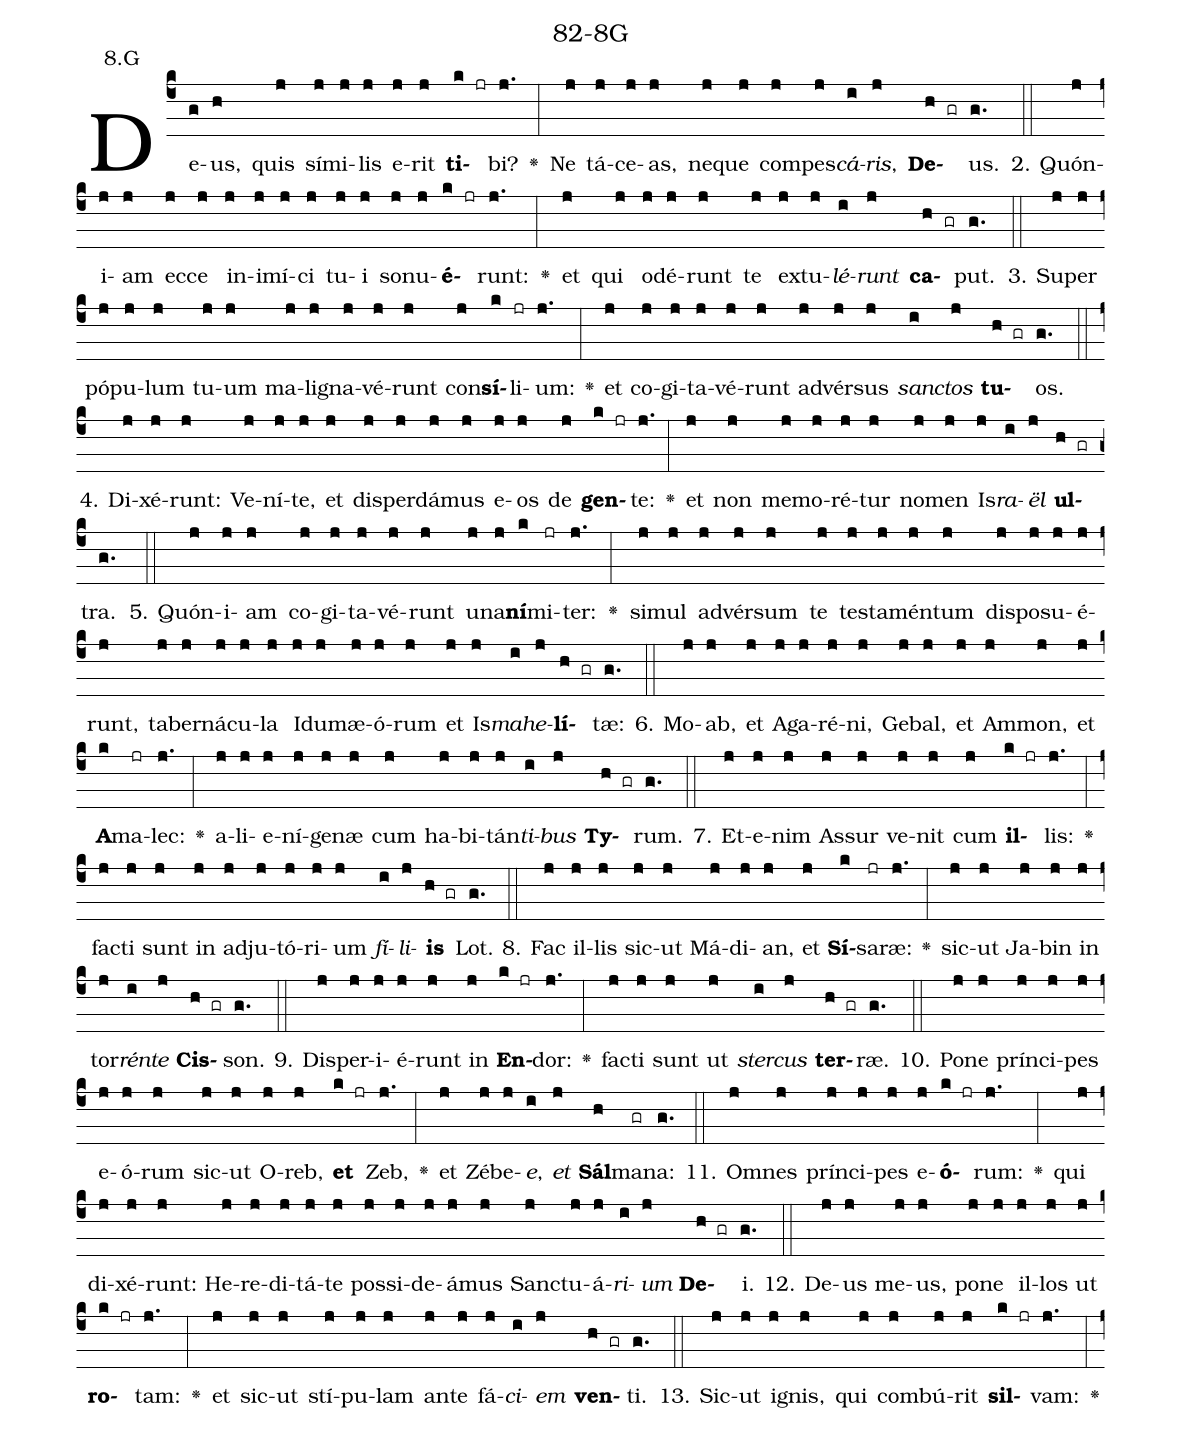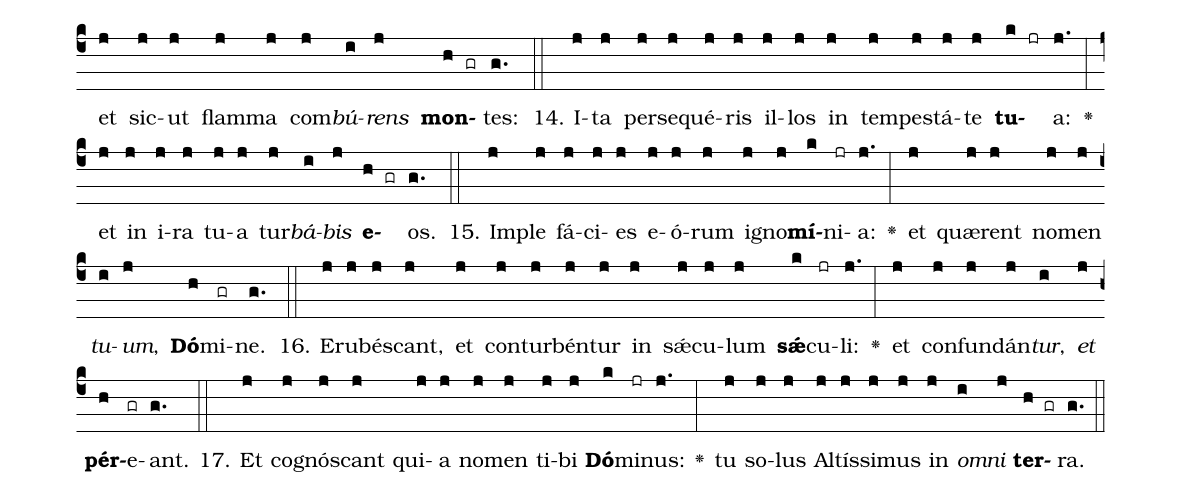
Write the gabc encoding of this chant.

name: 82-8G;
annotation: 8.G;
%%
(c4)De(g)us,(h) quis(j) sí(j)mi(j)lis(j) e(j)rit(j) <b>ti</b>(k jr)bi?(j.) <v>\greheightstar</v>(:) Ne(j) tá(j)ce(j)as,(j) ne(j)que(j) com(j)pes(j)<i>cá</i>(i)<i>ris</i>,(j) <b>De</b>(h gr)us.(g.) (::)
2. Quón(j)i(j)am(j) ec(j)ce(j) in(j)i(j)mí(j)ci(j) tu(j)i(j) so(j)nu(j)<b>é</b>(k jr)runt:(j.) <v>\greheightstar</v>(:) et(j) qui(j) o(j)dé(j)runt(j) te(j) ex(j)tu(j)<i>lé</i>(i)<i>runt</i>(j) <b>ca</b>(h gr)put.(g.) (::)
3. Su(j)per(j) pó(j)pu(j)lum(j) tu(j)um(j) ma(j)li(j)gna(j)vé(j)runt(j) con(j)<b>sí</b>(k)li(jr)um:(j.) <v>\greheightstar</v>(:) et(j) co(j)gi(j)ta(j)vé(j)runt(j) ad(j)vér(j)sus(j) <i>sanc</i>(i)<i>tos</i>(j) <b>tu</b>(h gr)os.(g.) (::)
4. Di(j)xé(j)runt:(j) Ve(j)ní(j)te,(j) et(j) dis(j)per(j)dá(j)mus(j) e(j)os(j) de(j) <b>gen</b>(k jr)te:(j.) <v>\greheightstar</v>(:) et(j) non(j) me(j)mo(j)ré(j)tur(j) no(j)men(j) Is(j)<i>ra</i>(i)<i>ël</i>(j) <b>ul</b>(h gr)tra.(g.) (::)
5. Quón(j)i(j)am(j) co(j)gi(j)ta(j)vé(j)runt(j) u(j)na(j)<b>ní</b>(k)mi(jr)ter:(j.) <v>\greheightstar</v>(:) si(j)mul(j) ad(j)vér(j)sum(j) te(j) tes(j)ta(j)mén(j)tum(j) dis(j)po(j)su(j)é(j)runt,(j) ta(j)ber(j)ná(j)cu(j)la(j) I(j)du(j)mæ(j)ó(j)rum(j) et(j) Is(j)<i>ma</i>(i)<i>he</i>(j)<b>lí</b>(h gr)tæ:(g.) (::)
6. Mo(j)ab,(j) et(j) A(j)ga(j)ré(j)ni,(j) Ge(j)bal,(j) et(j) Am(j)mon,(j) et(j) <b>A</b>(k)ma(jr)lec:(j.) <v>\greheightstar</v>(:) a(j)li(j)e(j)ní(j)ge(j)næ(j) cum(j) ha(j)bi(j)tán(j)<i>ti</i>(i)<i>bus</i>(j) <b>Ty</b>(h gr)rum.(g.) (::)
7. Et(j)e(j)nim(j) As(j)sur(j) ve(j)nit(j) cum(j) <b>il</b>(k jr)lis:(j.) <v>\greheightstar</v>(:) fac(j)ti(j) sunt(j) in(j) ad(j)ju(j)tó(j)ri(j)um(j) <i>fí</i>(i)<i>li</i>(j)<b>is</b>(h gr) Lot.(g.) (::)
8. Fac(j) il(j)lis(j) sic(j)ut(j) Má(j)di(j)an,(j) et(j) <b>Sí</b>(k)sa(jr)ræ:(j.) <v>\greheightstar</v>(:) sic(j)ut(j) Ja(j)bin(j) in(j) tor(j)<i>rén</i>(i)<i>te</i>(j) <b>Cis</b>(h gr)son.(g.) (::)
9. Dis(j)per(j)i(j)é(j)runt(j) in(j) <b>En</b>(k jr)dor:(j.) <v>\greheightstar</v>(:) fac(j)ti(j) sunt(j) ut(j) <i>ster</i>(i)<i>cus</i>(j) <b>ter</b>(h gr)ræ.(g.) (::)
10. Po(j)ne(j) prín(j)ci(j)pes(j) e(j)ó(j)rum(j) sic(j)ut(j) O(j)reb,(j) <b>et</b>(k jr) Zeb,(j.) <v>\greheightstar</v>(:) et(j) Zé(j)be(j)<i>e</i>,(i) <i>et</i>(j) <b>Sál</b>(h)ma(gr)na:(g.) (::)
11. Om(j)nes(j) prín(j)ci(j)pes(j) e(j)<b>ó</b>(k jr)rum:(j.) <v>\greheightstar</v>(:) qui(j) di(j)xé(j)runt:(j) He(j)re(j)di(j)tá(j)te(j) pos(j)si(j)de(j)á(j)mus(j) Sanc(j)tu(j)á(j)<i>ri</i>(i)<i>um</i>(j) <b>De</b>(h gr)i.(g.) (::)
12. De(j)us(j) me(j)us,(j) po(j)ne(j) il(j)los(j) ut(j) <b>ro</b>(k jr)tam:(j.) <v>\greheightstar</v>(:) et(j) sic(j)ut(j) stí(j)pu(j)lam(j) an(j)te(j) fá(j)<i>ci</i>(i)<i>em</i>(j) <b>ven</b>(h gr)ti.(g.) (::)
13. Sic(j)ut(j) i(j)gnis,(j) qui(j) com(j)bú(j)rit(j) <b>sil</b>(k jr)vam:(j.) <v>\greheightstar</v>(:) et(j) sic(j)ut(j) flam(j)ma(j) com(j)<i>bú</i>(i)<i>rens</i>(j) <b>mon</b>(h gr)tes:(g.) (::)
14. I(j)ta(j) per(j)se(j)qué(j)ris(j) il(j)los(j) in(j) tem(j)pes(j)tá(j)te(j) <b>tu</b>(k jr)a:(j.) <v>\greheightstar</v>(:) et(j) in(j) i(j)ra(j) tu(j)a(j) tur(j)<i>bá</i>(i)<i>bis</i>(j) <b>e</b>(h gr)os.(g.) (::)
15. Im(j)ple(j) fá(j)ci(j)es(j) e(j)ó(j)rum(j) i(j)gno(j)<b>mí</b>(k)ni(jr)a:(j.) <v>\greheightstar</v>(:) et(j) quæ(j)rent(j) no(j)men(j) <i>tu</i>(i)<i>um</i>,(j) <b>Dó</b>(h)mi(gr)ne.(g.) (::)
16. E(j)ru(j)bés(j)cant,(j) et(j) con(j)tur(j)bén(j)tur(j) in(j) sǽ(j)cu(j)lum(j) <b>sǽ</b>(k)cu(jr)li:(j.) <v>\greheightstar</v>(:) et(j) con(j)fun(j)dán(j)<i>tur</i>,(i) <i>et</i>(j) <b>pér</b>(h)e(gr)ant.(g.) (::)
17. Et(j) co(j)gnós(j)cant(j) qui(j)a(j) no(j)men(j) ti(j)bi(j) <b>Dó</b>(k)mi(jr)nus:(j.) <v>\greheightstar</v>(:) tu(j) so(j)lus(j) Al(j)tís(j)si(j)mus(j) in(j) <i>om</i>(i)<i>ni</i>(j) <b>ter</b>(h gr)ra.(g.) (::)
